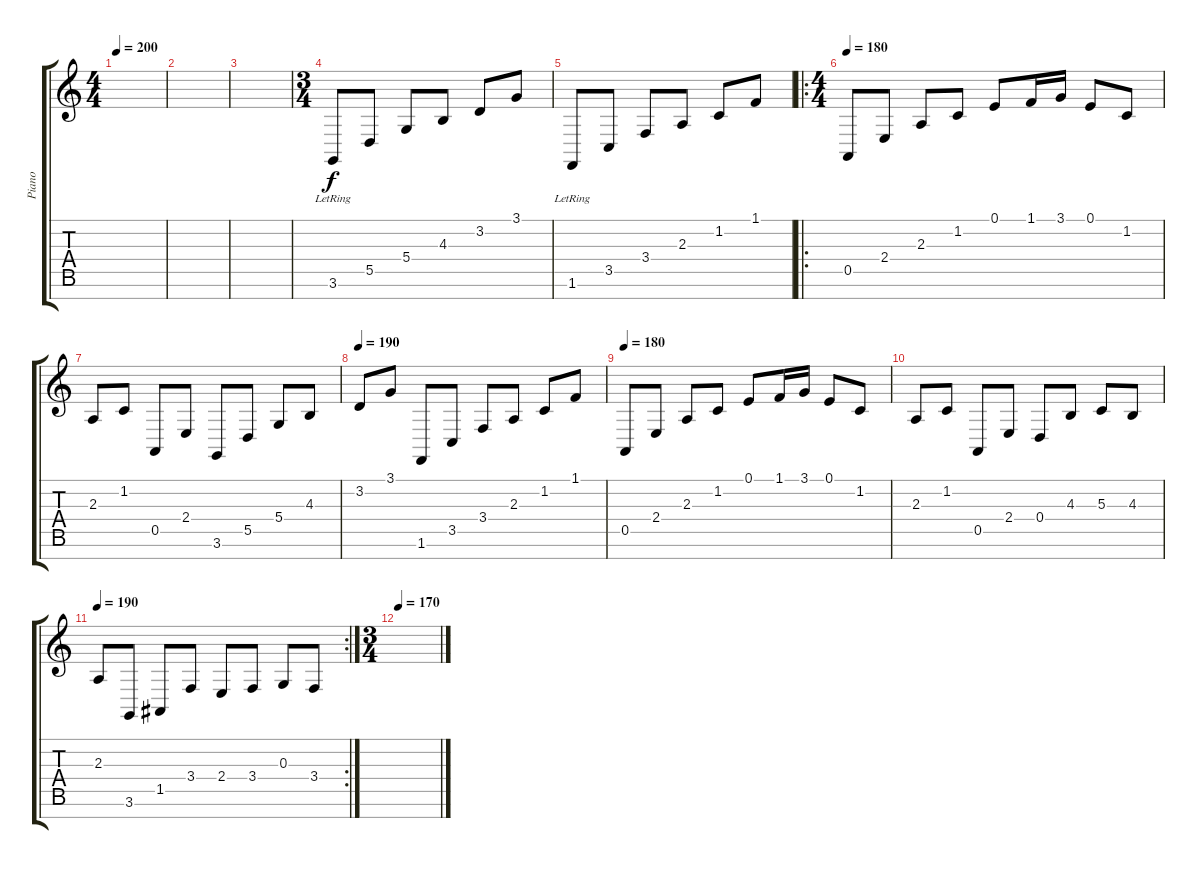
\track ("Piano" "Piano") {instrument acousticgrandpiano}
\staff {score tabs}
\tuning (E4 B3 G3 D3 A2 E2 B1) {hide}
\ts (4 4)
\tempo 200
\clef g2
\ks c
|
|
|
\ts (3 4)
3.6{lr}.8{instrument harpsichord} 5.5.8 5.4.8 4.3.8 3.2.8 3.1.8 |
1.6{lr}.8{instrument harpsichord} 3.5.8 3.4.8 2.3.8 1.2.8 1.1.8 |
\ro
\ts (4 4)
\tempo 180
0.5.8 2.4.8 2.3.8 1.2.8 0.1.8 1.1.16 3.1.16 0.1.8 1.2.8 |
2.3.8 1.2.8 0.5.8 2.4.8 3.6.8 5.5.8 5.4.8 4.3.8 |
\tempo 190
3.2.8 3.1.8 1.6.8 3.5.8 3.4.8 2.3.8 1.2.8 1.1.8 |
\tempo 180
0.5.8 2.4.8 2.3.8 1.2.8 0.1.8 1.1.16 3.1.16 0.1.8 1.2.8 |
2.3.8 1.2.8 0.5.8 2.4.8 0.4.8 4.3.8 5.3.8 4.3.8 |
\rc 2
\tempo 190
2.3.8 3.6.8 1.5.8 3.4.8 2.4.8 3.4.8 0.3.8 3.4.8 |
\ts (3 4)
\tempo 170
